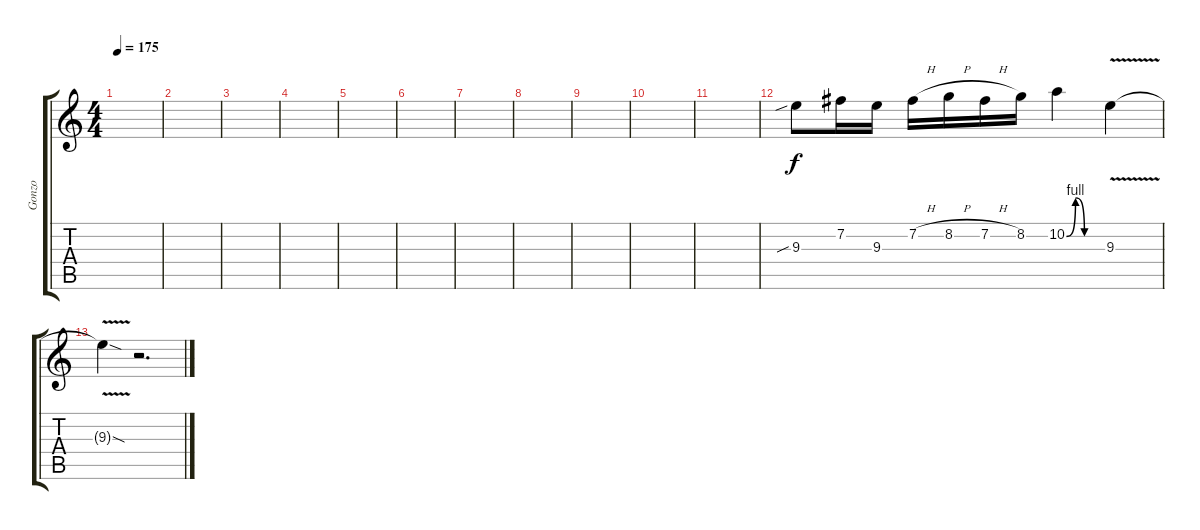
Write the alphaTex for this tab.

\track ("Gonzo" "Gonzo") {instrument distortionguitar}
\staff {score tabs}
\tuning (E4 B3 G3 D3 A2 E2) {hide}
\ts (4 4)
\tempo 175
\clef g2
\ks c
|
|
|
|
|
|
|
|
|
|
|
9.3{sib}.8 7.2.16 9.3.16 7.2{h}.16 8.2{h}.16 7.2{h}.16 8.2.16 10.2{be (custom 0 0 15 4 30 0 60 0)}.4 9.3{v}.4 |
9.3{sod t}.4 r.2{d}
